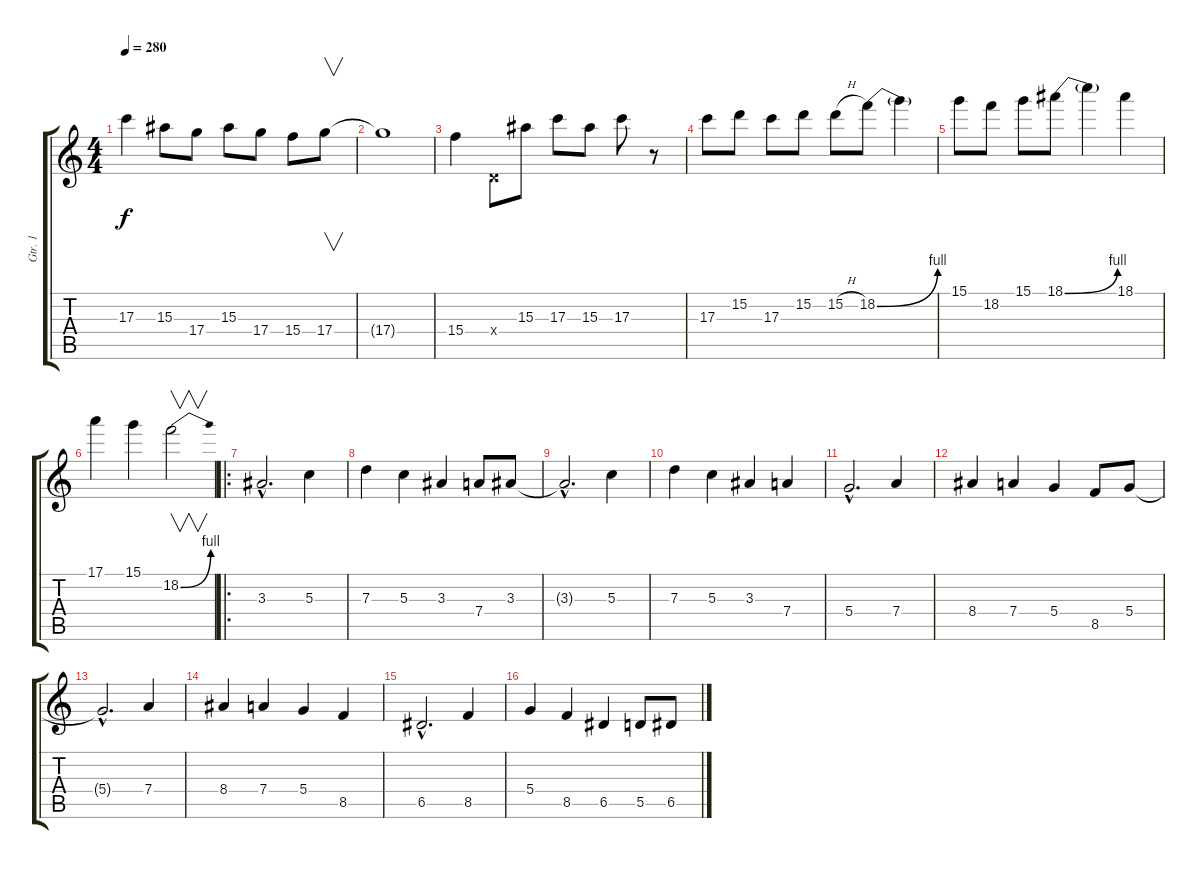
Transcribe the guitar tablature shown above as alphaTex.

\track ("Gtr. 1" "Gtr. 1") {instrument distortionguitar}
\staff {score tabs}
\tuning (E4 B3 G3 D3 A2 E2) {hide}
\ts (4 4)
\tempo 280
\clef g2
\ks c
17.3.4{dy f} 15.3.8 17.4.8 15.3.8 17.4.8 15.4.8 17.4.8{v} |
17.4{t}.1 |
15.4.4 0.4{x}.8 15.3.8 17.3.8 15.3.8 17.3.8 r.8 |
17.3.8 15.2.8 17.3.8 15.2.8 15.2{h}.8 18.2{be (bend 0 0 60 4)}.8 18.2{t}.4 |
15.1.8 18.2.8 15.1.8 18.1{be (bend 0 0 60 4)}.8 18.1{t}.4 18.1.4 |
17.1.4 15.1.4 18.2{be (bend 0 0 60 4)}.2{v} |
\ro
3.3{hac}.2{d} 5.3.4 |
7.3.4 5.3.4 3.3.4 7.4.8 3.3.8 |
3.3{hac t}.2{d} 5.3.4 |
7.3.4 5.3.4 3.3.4 7.4.4 |
5.4{hac}.2{d} 7.4.4 |
8.4.4 7.4.4 5.4.4 8.5.8 5.4.8 |
5.4{hac t}.2{d} 7.4.4 |
8.4.4 7.4.4 5.4.4 8.5.4 |
6.5{hac}.2{d} 8.5.4 |
5.4.4 8.5.4 6.5.4 5.5.8 6.5.8
